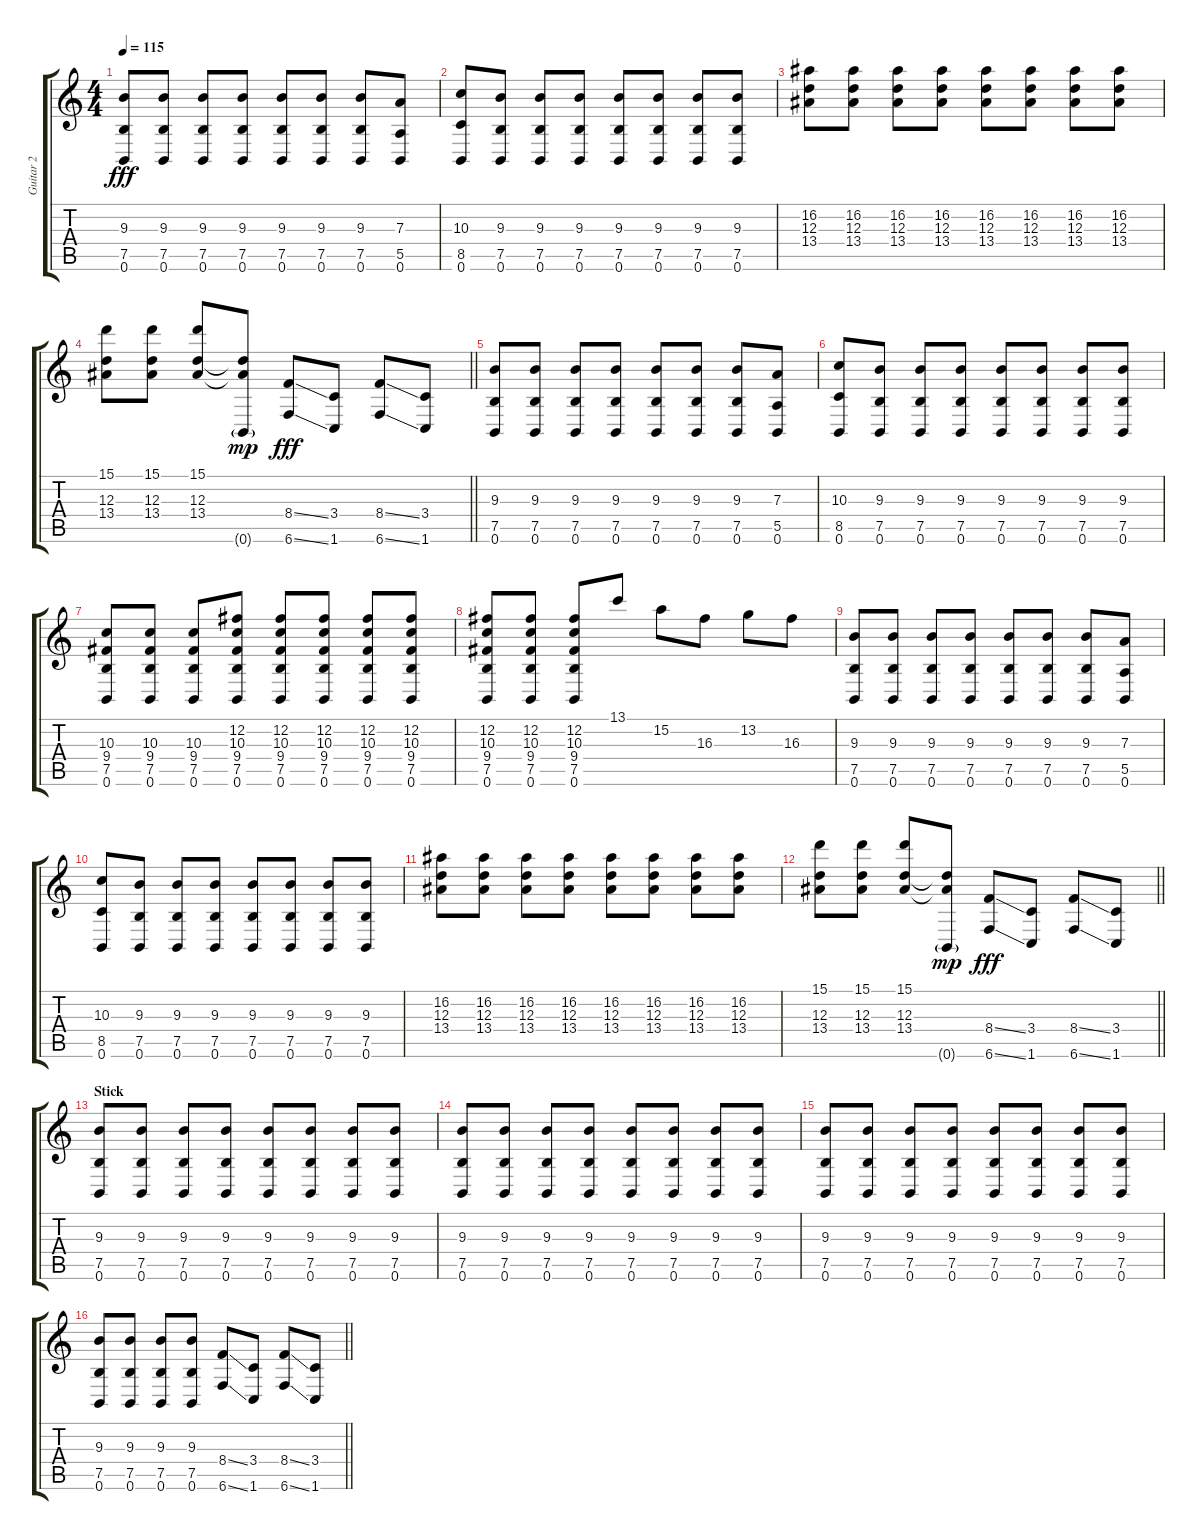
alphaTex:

\track ("Guitar 2" "Guitar 2") {instrument distortionguitar}
\staff {score tabs}
\tuning (B3 Gb3 D3 A2 E2 B1) {hide}
\ts (4 4)
\tempo 115
\clef g2
\ks c
(9.3 7.5 0.6).8{dy fff} (9.3 7.5 0.6).8 (9.3 7.5 0.6).8 (9.3 7.5 0.6).8 (9.3 7.5 0.6).8 (9.3 7.5 0.6).8 (9.3 7.5 0.6).8 (7.3 5.5 0.6).8 |
(10.3 8.5 0.6).8 (9.3 7.5 0.6).8 (9.3 7.5 0.6).8 (9.3 7.5 0.6).8 (9.3 7.5 0.6).8 (9.3 7.5 0.6).8 (9.3 7.5 0.6).8 (9.3 7.5 0.6).8 |
(16.2 12.3 13.4).8 (16.2 12.3 13.4).8 (16.2 12.3 13.4).8 (16.2 12.3 13.4).8 (16.2 12.3 13.4).8 (16.2 12.3 13.4).8 (16.2 12.3 13.4).8 (16.2 12.3 13.4).8 |
\barLineRight lightlight
(15.1 12.3 13.4).8 (15.1 12.3 13.4).8 (15.1 12.3 13.4).8 (12.3{t} 13.4{t} 0.6{g}).8{dy mp} (8.4{ss} 6.6{ss}).8{dy fff} (3.4 1.6).8 (8.4{ss} 6.6{ss}).8 (3.4 1.6).8 |
(9.3 7.5 0.6).8 (9.3 7.5 0.6).8 (9.3 7.5 0.6).8 (9.3 7.5 0.6).8 (9.3 7.5 0.6).8 (9.3 7.5 0.6).8 (9.3 7.5 0.6).8 (7.3 5.5 0.6).8 |
(10.3 8.5 0.6).8 (9.3 7.5 0.6).8 (9.3 7.5 0.6).8 (9.3 7.5 0.6).8 (9.3 7.5 0.6).8 (9.3 7.5 0.6).8 (9.3 7.5 0.6).8 (9.3 7.5 0.6).8 |
(10.3 9.4 7.5 0.6).8 (10.3 9.4 7.5 0.6).8 (10.3 9.4 7.5 0.6).8 (12.2 10.3 9.4 7.5 0.6).8 (12.2 10.3 9.4 7.5 0.6).8 (12.2 10.3 9.4 7.5 0.6).8 (12.2 10.3 9.4 7.5 0.6).8 (12.2 10.3 9.4 7.5 0.6).8 |
(12.2 10.3 9.4 7.5 0.6).8 (12.2 10.3 9.4 7.5 0.6).8 (12.2 10.3 9.4 7.5 0.6).8 13.1.8 15.2.8 16.3.8 13.2.8 16.3.8 |
(9.3 7.5 0.6).8 (9.3 7.5 0.6).8 (9.3 7.5 0.6).8 (9.3 7.5 0.6).8 (9.3 7.5 0.6).8 (9.3 7.5 0.6).8 (9.3 7.5 0.6).8 (7.3 5.5 0.6).8 |
(10.3 8.5 0.6).8 (9.3 7.5 0.6).8 (9.3 7.5 0.6).8 (9.3 7.5 0.6).8 (9.3 7.5 0.6).8 (9.3 7.5 0.6).8 (9.3 7.5 0.6).8 (9.3 7.5 0.6).8 |
(16.2 12.3 13.4).8 (16.2 12.3 13.4).8 (16.2 12.3 13.4).8 (16.2 12.3 13.4).8 (16.2 12.3 13.4).8 (16.2 12.3 13.4).8 (16.2 12.3 13.4).8 (16.2 12.3 13.4).8 |
\barLineRight lightlight
(15.1 12.3 13.4).8 (15.1 12.3 13.4).8 (15.1 12.3 13.4).8 (12.3{t} 13.4{t} 0.6{g}).8{dy mp} (8.4{ss} 6.6{ss}).8{dy fff} (3.4 1.6).8 (8.4{ss} 6.6{ss}).8 (3.4 1.6).8 |
\section ("" "Stick")
(9.3 7.5 0.6).8 (9.3 7.5 0.6).8 (9.3 7.5 0.6).8 (9.3 7.5 0.6).8 (9.3 7.5 0.6).8 (9.3 7.5 0.6).8 (9.3 7.5 0.6).8 (9.3 7.5 0.6).8 |
(9.3 7.5 0.6).8 (9.3 7.5 0.6).8 (9.3 7.5 0.6).8 (9.3 7.5 0.6).8 (9.3 7.5 0.6).8 (9.3 7.5 0.6).8 (9.3 7.5 0.6).8 (9.3 7.5 0.6).8 |
(9.3 7.5 0.6).8 (9.3 7.5 0.6).8 (9.3 7.5 0.6).8 (9.3 7.5 0.6).8 (9.3 7.5 0.6).8 (9.3 7.5 0.6).8 (9.3 7.5 0.6).8 (9.3 7.5 0.6).8 |
\barLineRight lightlight
(9.3 7.5 0.6).8 (9.3 7.5 0.6).8 (9.3 7.5 0.6).8 (9.3 7.5 0.6).8 (8.4{ss} 6.6{ss}).8 (3.4 1.6).8 (8.4{ss} 6.6{ss}).8 (3.4 1.6).8
